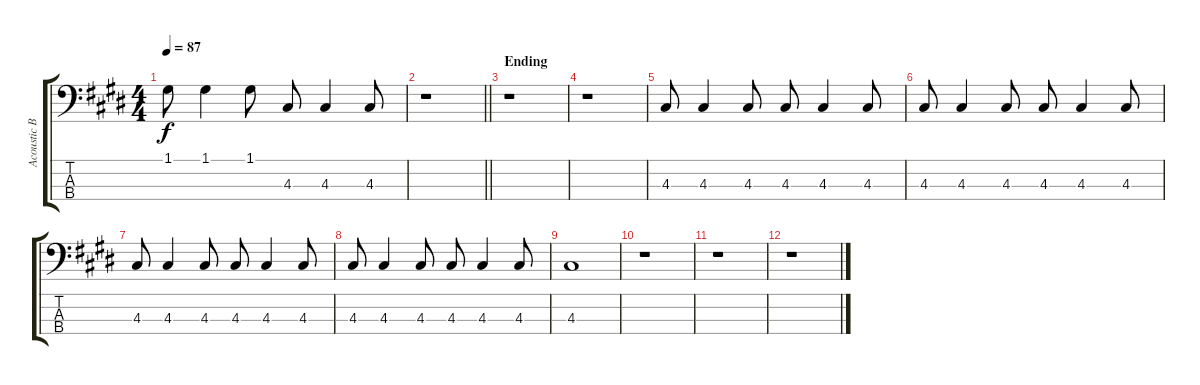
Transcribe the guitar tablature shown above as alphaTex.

\track ("Acoustic Bass" "Acoustic B") {instrument acousticbass}
\staff {score tabs}
\tuning (G2 D2 A1 E1) {hide}
\ts (4 4)
\tempo 87
\clef f4
\ks e
1.1.8{dy f} 1.1.4 1.1.8 4.3.8 4.3.4 4.3.8 |
\barLineRight lightlight
r.1 |
\section ("" "Ending")
r.1 |
r.1 |
4.3.8 4.3.4 4.3.8 4.3.8 4.3.4 4.3.8 |
4.3.8 4.3.4 4.3.8 4.3.8 4.3.4 4.3.8 |
4.3.8 4.3.4 4.3.8 4.3.8 4.3.4 4.3.8 |
4.3.8 4.3.4 4.3.8 4.3.8 4.3.4 4.3.8 |
4.3.1 |
r.1 |
r.1 |
r.1
